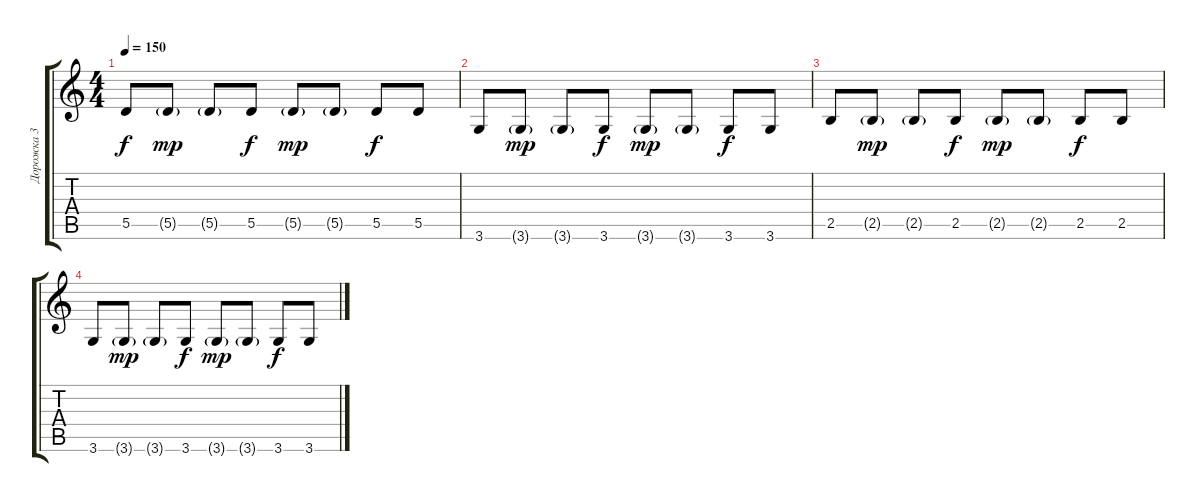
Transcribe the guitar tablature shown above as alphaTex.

\track ("Дорожка 3" "Дорожка 3") {instrument electricbassfinger}
\staff {score tabs}
\tuning (E4 B3 G3 D3 A2 E2) {hide}
\ts (4 4)
\tempo 150
\clef g2
\ks c
5.5.8{dy f} 5.5{g}.8{dy mp} 5.5{g}.8 5.5.8{dy f} 5.5{g}.8{dy mp} 5.5{g}.8 5.5.8{dy f} 5.5.8 |
3.6.8 3.6{g}.8{dy mp} 3.6{g}.8 3.6.8{dy f} 3.6{g}.8{dy mp} 3.6{g}.8 3.6.8{dy f} 3.6.8 |
2.5.8 2.5{g}.8{dy mp} 2.5{g}.8 2.5.8{dy f} 2.5{g}.8{dy mp} 2.5{g}.8 2.5.8{dy f} 2.5.8 |
3.6.8 3.6{g}.8{dy mp} 3.6{g}.8 3.6.8{dy f} 3.6{g}.8{dy mp} 3.6{g}.8 3.6.8{dy f} 3.6.8
